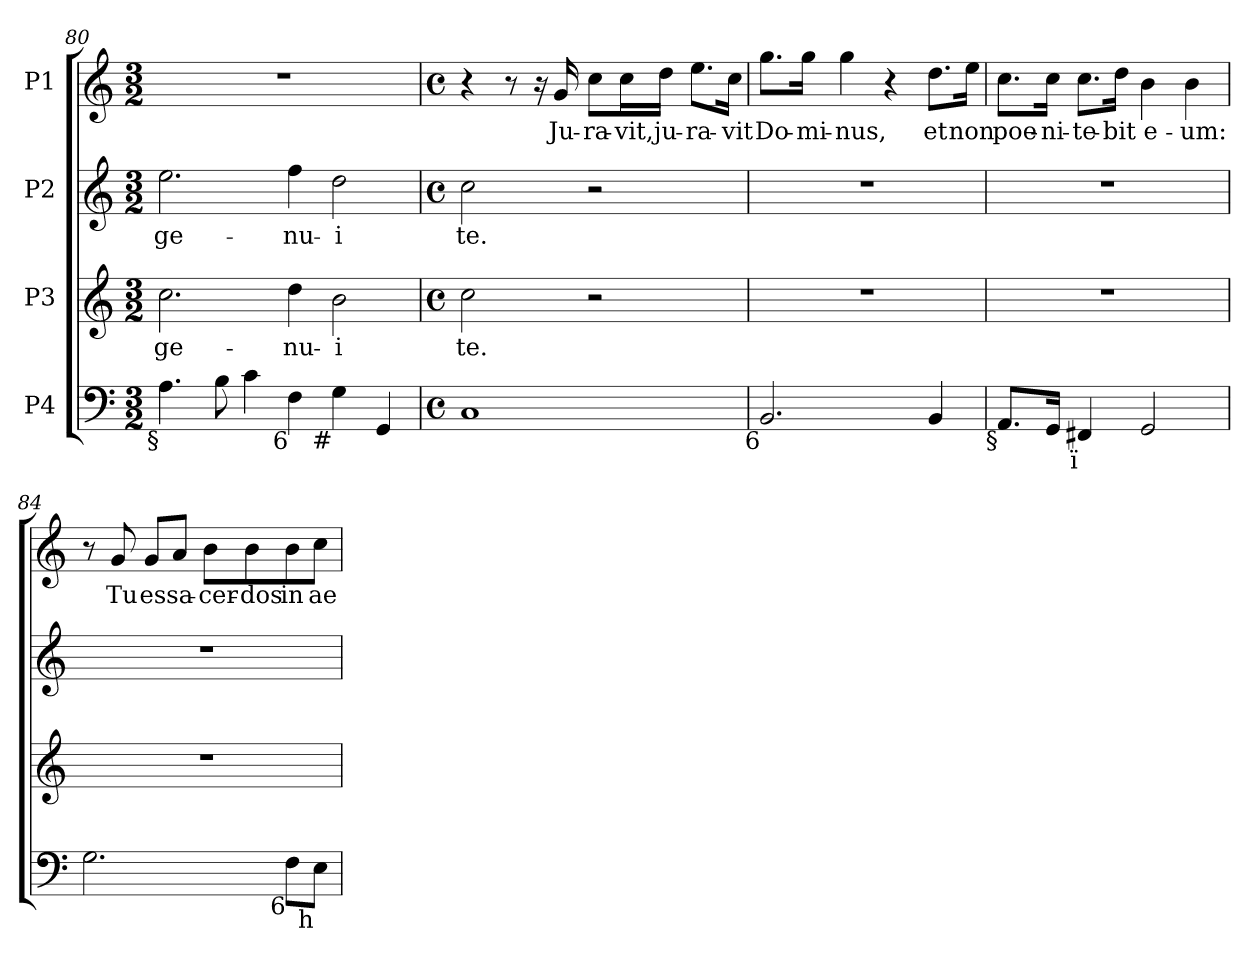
**kern	**kern	**text	**kern	**text	**kern	**text
*part4	*part3	*part3	*part2	*part2	*part1	*part1
*staff4	*staff3	*staff3	*staff2	*staff2	*staff1	*staff1
*I"P4	*I"P3	*	*I"P2	*	*I"P1	*
*clefF4	*clefG2	*	*clefG2	*	*clefG2	*
*k[]	*k[]	*	*k[]	*	*k[]	*
*C:	*C:	*	*C:	*	*C:	*
*M3/2	*M3/2	*	*M3/2	*	*M3/2	*
=80	=80	=80	=80	=80	=80	=80
!	!	!LO:LY:b:color=#000000	!	!	!	!
!LO:TX:b:rj:t=§	!	!	!	!	!	!
!	!	!	!	!LO:LY:b:color=#000000	!LO:N:vis=1	!
4.Ai\	2.cci\	ge-	2.eei\	ge-	1.r	.
8Bi\	.	.	.	.	.	.
4ci\	.	.	.	.	.	.
!	!	!LO:LY:b:color=#000000	!	!	!	!
!LO:TX:b:rj:t=6	!	!	!	!	!	!
!	!	!	!	!LO:LY:b:color=#000000	!	!
4Fi\	4ddi\	-nu-	4ffi\	-nu-	.	.
!	!	!LO:LY:b:color=#000000	!	!	!	!
!LO:TX:b:rj:t=#	!	!	!	!	!	!
!	!	!	!	!LO:LY:b:color=#000000	!	!
4Gi\	2bi\	-i	2ddi\	-i	.	.
4GGi/	.	.	.	.	.	.
=81	=81	=81	=81	=81	=81	=81
*M4/4	*M4/4	*	*M4/4	*	*M4/4	*
*met(c)	*met(c)	*	*met(c)	*	*met(c)	*
!	!	!LO:LY:b:color=#000000	!	!	!	!
!	!	!	!	!LO:LY:b:color=#000000	!	!
1Ci	2cci\	te.	2cci\	te.	4r	.
.	.	.	.	.	8r	.
.	.	.	.	.	16r	.
!	!	!	!	!	!	!LO:LY:b:color=#000000
.	.	.	.	.	16gi/	Ju-
!	!	!	!	!	!	!LO:LY:b:color=#000000
.	2r	.	2r	.	8cci\L	-ra-
!	!	!	!	!	!	!LO:LY:b:color=#000000
.	.	.	.	.	16cci\L	-vit,
!	!	!	!	!	!	!LO:LY:b:color=#000000
.	.	.	.	.	16ddi\JJ	ju-
!	!	!	!	!	!	!LO:LY:b:color=#000000
.	.	.	.	.	8.eei\L	-ra-
!	!	!	!	!	!	!LO:LY:b:color=#000000
.	.	.	.	.	16cci\Jk	-vit
!!LO:LB:g=z
=82	=82	=82	=82	=82	=82	=82
!LO:TX:b:rj:t=6	!	!	!	!	!	!
!	!	!	!	!	!	!LO:LY:b:color=#000000
2.BBi/	1r	.	1r	.	8.ggi\L	Do-
!	!	!	!	!	!	!LO:LY:b:color=#000000
.	.	.	.	.	16ggi\Jk	-mi-
!	!	!	!	!	!	!LO:LY:b:color=#000000
.	.	.	.	.	4ggi\	-nus,
.	.	.	.	.	4r	.
!	!	!	!	!	!	!LO:LY:b:color=#000000
4BBi/	.	.	.	.	8.ddi\L	et
!	!	!	!	!	!	!LO:LY:b:color=#000000
.	.	.	.	.	16eei\Jk	non
=83	=83	=83	=83	=83	=83	=83
!LO:TX:b:rj:t=§	!	!	!	!	!	!
!	!	!	!	!	!	!LO:LY:b:color=#000000
8.AAi/L	1r	.	1r	.	8.cci\L	poe-
!	!	!	!	!	!	!LO:LY:b:color=#000000
16GGi/Jk	.	.	.	.	16cci\Jk	-ni-
!LO:TX:b:rj:t=ï	!	!	!	!	!	!
!	!	!	!	!	!	!LO:LY:b:color=#000000
4FF#Xi/	.	.	.	.	8.cci\L	-te-
!	!	!	!	!	!	!LO:LY:b:color=#000000
.	.	.	.	.	16ddi\Jk	-bit
!	!	!	!	!	!	!LO:LY:b:color=#000000
2GGi/	.	.	.	.	4bi\	e-
!	!	!	!	!	!	!LO:LY:b:color=#000000
.	.	.	.	.	4bi\	-um:
=84	=84	=84	=84	=84	=84	=84
2.Gi\	1r	.	1r	.	8r	.
!	!	!	!	!	!	!LO:LY:b:color=#000000
.	.	.	.	.	8gi/	Tu
!	!	!	!	!	!	!LO:LY:b:color=#000000
.	.	.	.	.	8gi/L	es
!	!	!	!	!	!	!LO:LY:b:color=#000000
.	.	.	.	.	8ai/J	sa-
!	!	!	!	!	!	!LO:LY:b:color=#000000
.	.	.	.	.	8bi\L	-cer-
!	!	!	!	!	!	!LO:LY:b:color=#000000
.	.	.	.	.	8bi\	-dos
!LO:TX:b:rj:t=6	!	!	!	!	!	!
!	!	!	!	!	!	!LO:LY:b:color=#000000
8Fi\L	.	.	.	.	8bi\	in
!LO:TX:b:rj:t=h	!	!	!	!	!	!
!	!	!	!	!	!	!LO:LY:b:color=#000000
8Ei\J	.	.	.	.	8cci\J	ae-
=	=	=	=	=	=	=
*-	*-	*-	*-	*-	*-	*-
